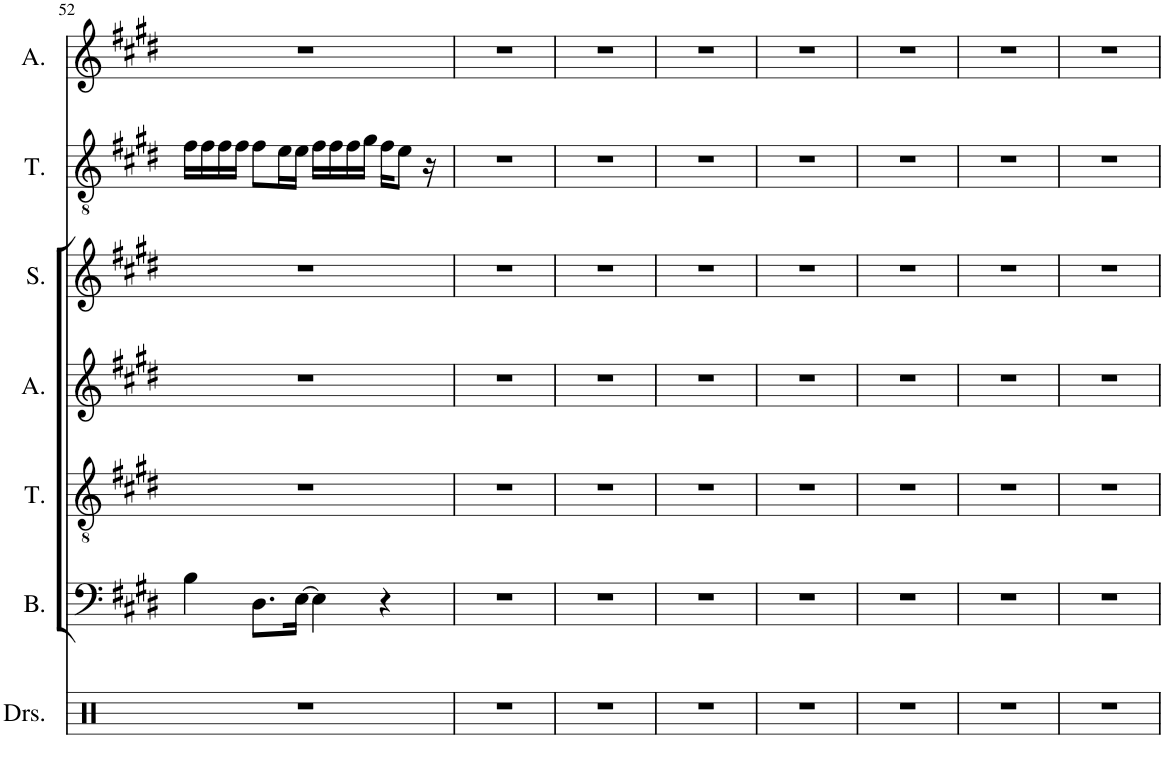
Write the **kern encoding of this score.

**kern	**kern	**kern	**kern	**kern	**kern	**kern
*part7	*part6	*part5	*part4	*part3	*part2	*part1
*staff7	*staff6	*staff5	*staff4	*staff3	*staff2	*staff1
*I"Drumset	*I"Bass	*I"Tenor	*I"Alto	*I"Soprano	*I"Tenor	*I"Alto
*I'Drs.	*I'B.	*I'T.	*I'A.	*I'S.	*I'T.	*I'A.
!!LO:PB:g=z
*clefX	*clefF4	*clefGv2	*clefG2	*clefG2	*clefGv2	*clefG2
*k[]	*k[f#c#g#d#]	*k[f#c#g#d#]	*k[f#c#g#d#]	*k[f#c#g#d#]	*k[f#c#g#d#]	*k[f#c#g#d#]
*M4/4	*M4/4	*M4/4	*M4/4	*M4/4	*M4/4	*M4/4
=52	=52	=52	=52	=52	=52	=52
1r	4B\	1r	1r	1r	16f#\LL	1r
.	.	.	.	.	16f#\	.
.	.	.	.	.	16f#\	.
.	.	.	.	.	16f#\JJ	.
.	8.D#\L	.	.	.	8f#\L	.
.	.	.	.	.	16e\L	.
.	[16E\Jk	.	.	.	16e\JJ	.
.	4E\]	.	.	.	16f#\LL	.
.	.	.	.	.	16f#\	.
.	.	.	.	.	16f#\	.
.	.	.	.	.	16g#\JJ	.
.	4r	.	.	.	16f#\KL	.
.	.	.	.	.	8e\J	.
.	.	.	.	.	16r	.
=53	=53	=53	=53	=53	=53	=53
1r	1r	1r	1r	1r	1r	1r
=54	=54	=54	=54	=54	=54	=54
1r	1r	1r	1r	1r	1r	1r
=55	=55	=55	=55	=55	=55	=55
1r	1r	1r	1r	1r	1r	1r
=56	=56	=56	=56	=56	=56	=56
1r	1r	1r	1r	1r	1r	1r
=57	=57	=57	=57	=57	=57	=57
1r	1r	1r	1r	1r	1r	1r
=58	=58	=58	=58	=58	=58	=58
1r	1r	1r	1r	1r	1r	1r
=59	=59	=59	=59	=59	=59	=59
1r	1r	1r	1r	1r	1r	1r
=	=	=	=	=	=	=
*-	*-	*-	*-	*-	*-	*-
